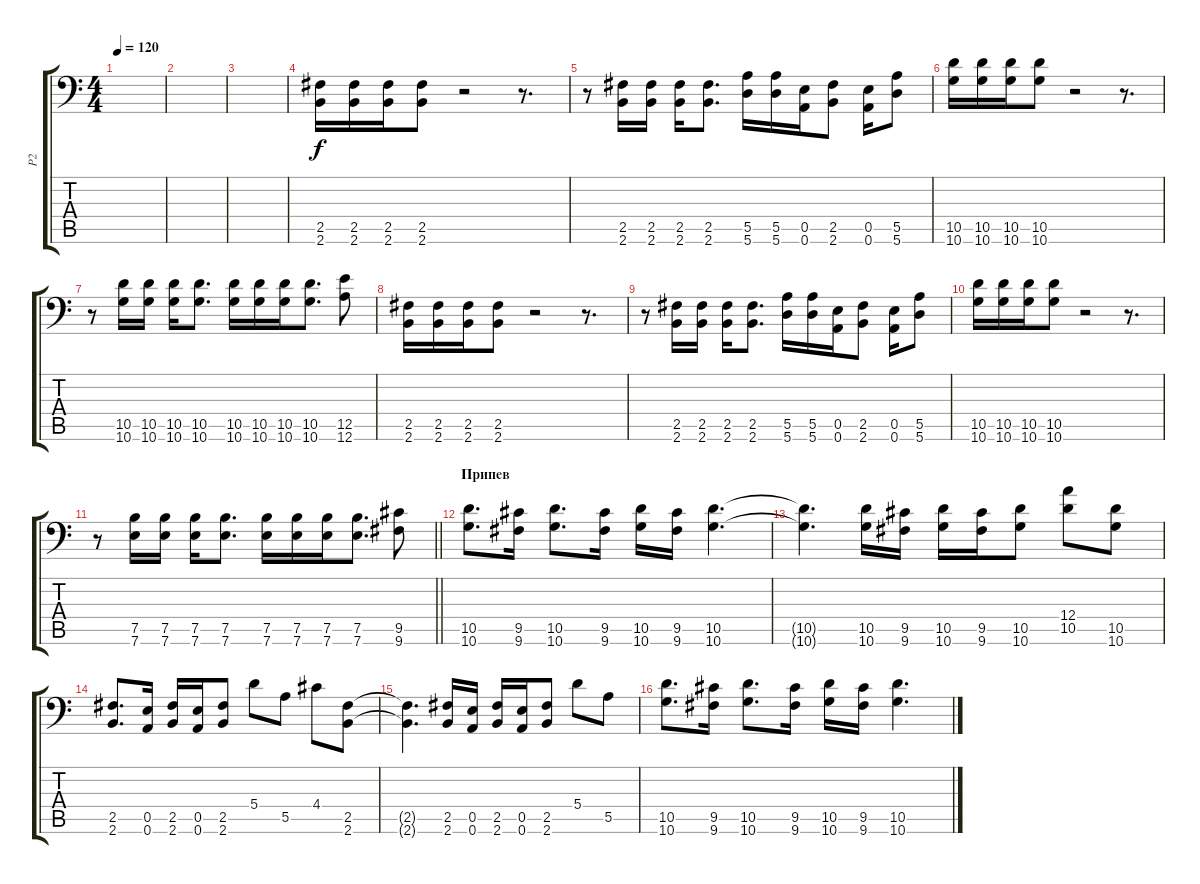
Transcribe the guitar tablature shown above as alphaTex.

\track ("Р2" "Р2") {instrument distortionguitar}
\staff {score tabs}
\tuning (B3 Gb3 D3 A2 E2 A1) {hide}
\ts (4 4)
\tempo 120
\clef f4
\ks c
|
|
|
(2.5 2.6).16{volume 16} (2.5 2.6).16 (2.5 2.6).16 (2.5 2.6).8 r.2 r.8{d} |
r.8 (2.5 2.6).16 (2.5 2.6).16 (2.5 2.6).16 (2.5 2.6).8{d} (5.5 5.6).16 (5.5 5.6).16 (0.5 0.6).16 (2.5 2.6).8 (0.5 0.6).16 (5.5 5.6).8 |
(10.5 10.6).16 (10.5 10.6).16 (10.5 10.6).16 (10.5 10.6).8 r.2 r.8{d} |
r.8 (10.5 10.6).16 (10.5 10.6).16 (10.5 10.6).16 (10.5 10.6).8{d} (10.5 10.6).16 (10.5 10.6).16 (10.5 10.6).16 (10.5 10.6).8{d} (12.5 12.6).8 |
(2.5 2.6).16 (2.5 2.6).16 (2.5 2.6).16 (2.5 2.6).8 r.2 r.8{d} |
r.8 (2.5 2.6).16 (2.5 2.6).16 (2.5 2.6).16 (2.5 2.6).8{d} (5.5 5.6).16 (5.5 5.6).16 (0.5 0.6).16 (2.5 2.6).8 (0.5 0.6).16 (5.5 5.6).8 |
(10.5 10.6).16 (10.5 10.6).16 (10.5 10.6).16 (10.5 10.6).8 r.2 r.8{d} |
\barLineRight lightlight
r.8 (7.5 7.6).16 (7.5 7.6).16 (7.5 7.6).16 (7.5 7.6).8{d} (7.5 7.6).16 (7.5 7.6).16 (7.5 7.6).16 (7.5 7.6).8{d} (9.5 9.6).8 |
\section ("" "Припев")
(10.5 10.6).8{d volume 16} (9.5 9.6).16 (10.5 10.6).8{d} (9.5 9.6).16 (10.5 10.6).16 (9.5 9.6).16 (10.5 10.6).4{d} |
(10.5{t} 10.6{t}).4{d} (10.5 10.6).16 (9.5 9.6).16 (10.5 10.6).16 (9.5 9.6).16 (10.5 10.6).8 (12.4 10.5).8 (10.5 10.6).8 |
(2.5 2.6).8{d} (0.5 0.6).16 (2.5 2.6).16 (0.5 0.6).16 (2.5 2.6).8 5.4.8 5.5.8 4.4.8 (2.5 2.6).8 |
(2.5{t} 2.6{t}).4{d} (2.5 2.6).16 (0.5 0.6).16 (2.5 2.6).16 (0.5 0.6).16 (2.5 2.6).8 5.4.8 5.5.8 |
(10.5 10.6).8{d} (9.5 9.6).16 (10.5 10.6).8{d} (9.5 9.6).16 (10.5 10.6).16 (9.5 9.6).16 (10.5 10.6).4{d}
